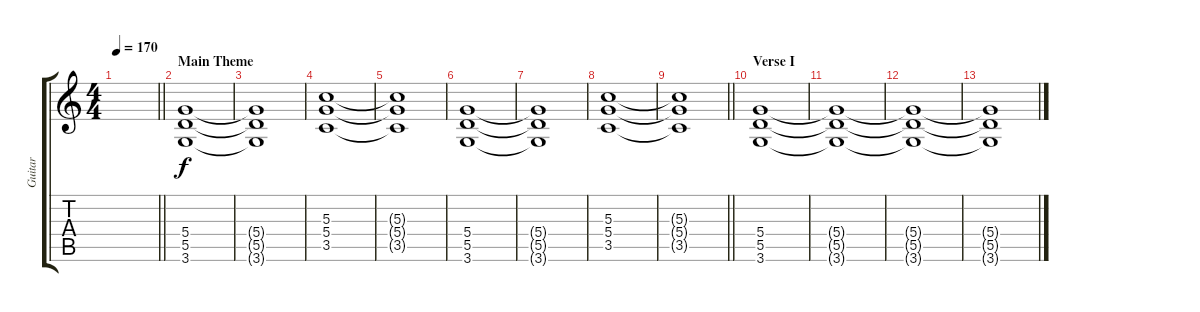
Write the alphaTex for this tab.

\track ("Guitar" "Guitar") {instrument overdrivenguitar}
\staff {score tabs}
\tuning (E4 B3 G3 D3 A2 E2) {hide}
\ts (4 4)
\tempo 170
\clef g2
\barLineRight lightlight
\ks c
|
\section ("" "Main Theme")
(5.4 5.5 3.6).1 |
(5.4{t} 5.5{t} 3.6{t}).1 |
(5.3 5.4 3.5).1 |
(5.3{t} 5.4{t} 3.5{t}).1 |
(5.4 5.5 3.6).1 |
(5.4{t} 5.5{t} 3.6{t}).1 |
(5.3 5.4 3.5).1 |
\barLineRight lightlight
(5.3{t} 5.4{t} 3.5{t}).1 |
\section ("" "Verse I")
(5.4 5.5 3.6).1{volume 0} |
(5.4{t} 5.5{t} 3.6{t}).1 |
(5.4{t} 5.5{t} 3.6{t}).1 |
(5.4{t} 5.5{t} 3.6{t}).1
